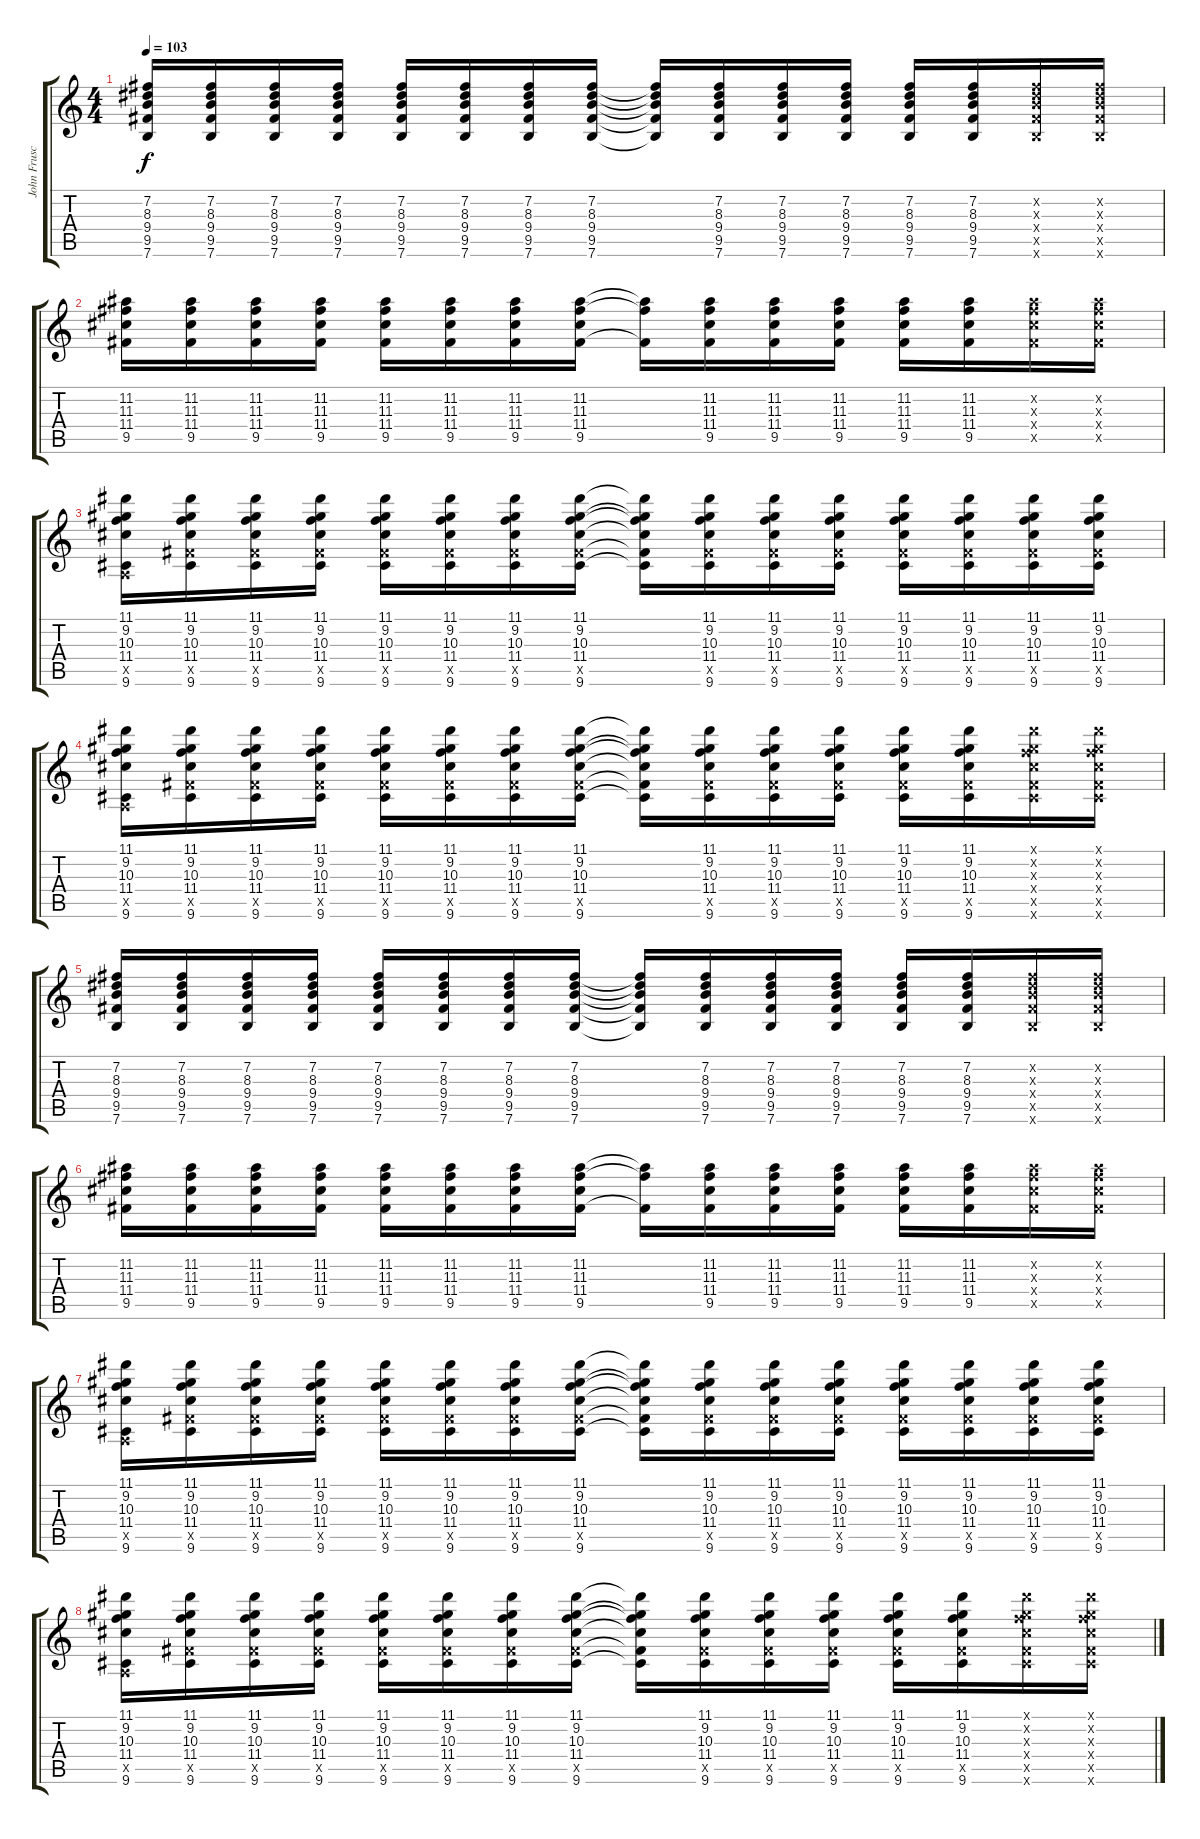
\track ("John Frusciante - Guitar" "John Frusc") {instrument electricguitarclean}
\staff {score tabs}
\tuning (E4 B3 G3 D3 A2 E2) {hide}
\ts (4 4)
\tempo 103
\clef g2
\ks c
(7.2 8.3 9.4 9.5 7.6).16{dy f} (7.2 8.3 9.4 9.5 7.6).16 (7.2 8.3 9.4 9.5 7.6).16 (7.2 8.3 9.4 9.5 7.6).16 (7.2 8.3 9.4 9.5 7.6).16 (7.2 8.3 9.4 9.5 7.6).16 (7.2 8.3 9.4 9.5 7.6).16 (7.2 8.3 9.4 9.5 7.6).16 (7.2{t} 8.3{t} 9.4{t} 9.5{t} 7.6{t}).16 (7.2 8.3 9.4 9.5 7.6).16 (7.2 8.3 9.4 9.5 7.6).16 (7.2 8.3 9.4 9.5 7.6).16 (7.2 8.3 9.4 9.5 7.6).16 (7.2 8.3 9.4 9.5 7.6).16 (7.2{x} 8.3{x} 9.4{x} 9.5{x} 7.6{x}).16 (7.2{x} 8.3{x} 9.4{x} 9.5{x} 7.6{x}).16 |
(11.2 11.3 11.4 9.5).16 (11.2 11.3 11.4 9.5).16 (11.2 11.3 11.4 9.5).16 (11.2 11.3 11.4 9.5).16 (11.2 11.3 11.4 9.5).16 (11.2 11.3 11.4 9.5).16 (11.2 11.3 11.4 9.5).16 (11.2 11.3 11.4 9.5).16 (11.2{t} 11.3{t} 9.5{t}).16 (11.2 11.3 11.4 9.5).16 (11.2 11.3 11.4 9.5).16 (11.2 11.3 11.4 9.5).16 (11.2 11.3 11.4 9.5).16 (11.2 11.3 11.4 9.5).16 (11.2{x} 11.3{x} 11.4{x} 9.5{x}).16 (11.2{x} 11.3{x} 11.4{x} 9.5{x}).16 |
(11.1 9.2 10.3 11.4 0.5{x} 9.6).16 (11.1 9.2 10.3 11.4 9.5{x} 9.6).16 (11.1 9.2 10.3 11.4 9.5{x} 9.6).16 (11.1 9.2 10.3 11.4 9.5{x} 9.6).16 (11.1 9.2 10.3 11.4 9.5{x} 9.6).16 (11.1 9.2 10.3 11.4 9.5{x} 9.6).16 (11.1 9.2 10.3 11.4 9.5{x} 9.6).16 (11.1 9.2 10.3 11.4 9.5{x} 9.6).16 (11.1{t} 9.2{t} 10.3{t} 11.4{t} 9.5{t} 9.6{t}).16 (11.1 9.2 10.3 11.4 9.5{x} 9.6).16 (11.1 9.2 10.3 11.4 9.5{x} 9.6).16 (11.1 9.2 10.3 11.4 9.5{x} 9.6).16 (11.1 9.2 10.3 11.4 9.5{x} 9.6).16 (11.1 9.2 10.3 11.4 9.5{x} 9.6).16 (11.1 9.2 10.3 11.4 9.5{x} 9.6).16 (11.1 9.2 10.3 11.4 9.5{x} 9.6).16 |
(11.1 9.2 10.3 11.4 0.5{x} 9.6).16 (11.1 9.2 10.3 11.4 9.5{x} 9.6).16 (11.1 9.2 10.3 11.4 9.5{x} 9.6).16 (11.1 9.2 10.3 11.4 9.5{x} 9.6).16 (11.1 9.2 10.3 11.4 9.5{x} 9.6).16 (11.1 9.2 10.3 11.4 9.5{x} 9.6).16 (11.1 9.2 10.3 11.4 9.5{x} 9.6).16 (11.1 9.2 10.3 11.4 9.5{x} 9.6).16 (11.1{t} 9.2{t} 10.3{t} 11.4{t} 9.5{t} 9.6{t}).16 (11.1 9.2 10.3 11.4 9.5{x} 9.6).16 (11.1 9.2 10.3 11.4 9.5{x} 9.6).16 (11.1 9.2 10.3 11.4 9.5{x} 9.6).16 (11.1 9.2 10.3 11.4 9.5{x} 9.6).16 (11.1 9.2 10.3 11.4 9.5{x} 9.6).16 (11.1{x} 9.2{x} 10.3{x} 11.4{x} 9.5{x} 9.6{x}).16 (11.1{x} 9.2{x} 10.3{x} 11.4{x} 9.5{x} 9.6{x}).16 |
(7.2 8.3 9.4 9.5 7.6).16 (7.2 8.3 9.4 9.5 7.6).16 (7.2 8.3 9.4 9.5 7.6).16 (7.2 8.3 9.4 9.5 7.6).16 (7.2 8.3 9.4 9.5 7.6).16 (7.2 8.3 9.4 9.5 7.6).16 (7.2 8.3 9.4 9.5 7.6).16 (7.2 8.3 9.4 9.5 7.6).16 (7.2{t} 8.3{t} 9.4{t} 9.5{t} 7.6{t}).16 (7.2 8.3 9.4 9.5 7.6).16 (7.2 8.3 9.4 9.5 7.6).16 (7.2 8.3 9.4 9.5 7.6).16 (7.2 8.3 9.4 9.5 7.6).16 (7.2 8.3 9.4 9.5 7.6).16 (7.2{x} 8.3{x} 9.4{x} 9.5{x} 7.6{x}).16 (7.2{x} 8.3{x} 9.4{x} 9.5{x} 7.6{x}).16 |
(11.2 11.3 11.4 9.5).16 (11.2 11.3 11.4 9.5).16 (11.2 11.3 11.4 9.5).16 (11.2 11.3 11.4 9.5).16 (11.2 11.3 11.4 9.5).16 (11.2 11.3 11.4 9.5).16 (11.2 11.3 11.4 9.5).16 (11.2 11.3 11.4 9.5).16 (11.2{t} 11.3{t} 9.5{t}).16 (11.2 11.3 11.4 9.5).16 (11.2 11.3 11.4 9.5).16 (11.2 11.3 11.4 9.5).16 (11.2 11.3 11.4 9.5).16 (11.2 11.3 11.4 9.5).16 (11.2{x} 11.3{x} 11.4{x} 9.5{x}).16 (11.2{x} 11.3{x} 11.4{x} 9.5{x}).16 |
(11.1 9.2 10.3 11.4 0.5{x} 9.6).16 (11.1 9.2 10.3 11.4 9.5{x} 9.6).16 (11.1 9.2 10.3 11.4 9.5{x} 9.6).16 (11.1 9.2 10.3 11.4 9.5{x} 9.6).16 (11.1 9.2 10.3 11.4 9.5{x} 9.6).16 (11.1 9.2 10.3 11.4 9.5{x} 9.6).16 (11.1 9.2 10.3 11.4 9.5{x} 9.6).16 (11.1 9.2 10.3 11.4 9.5{x} 9.6).16 (11.1{t} 9.2{t} 10.3{t} 11.4{t} 9.5{t} 9.6{t}).16 (11.1 9.2 10.3 11.4 9.5{x} 9.6).16 (11.1 9.2 10.3 11.4 9.5{x} 9.6).16 (11.1 9.2 10.3 11.4 9.5{x} 9.6).16 (11.1 9.2 10.3 11.4 9.5{x} 9.6).16 (11.1 9.2 10.3 11.4 9.5{x} 9.6).16 (11.1 9.2 10.3 11.4 9.5{x} 9.6).16 (11.1 9.2 10.3 11.4 9.5{x} 9.6).16 |
(11.1 9.2 10.3 11.4 0.5{x} 9.6).16 (11.1 9.2 10.3 11.4 9.5{x} 9.6).16 (11.1 9.2 10.3 11.4 9.5{x} 9.6).16 (11.1 9.2 10.3 11.4 9.5{x} 9.6).16 (11.1 9.2 10.3 11.4 9.5{x} 9.6).16 (11.1 9.2 10.3 11.4 9.5{x} 9.6).16 (11.1 9.2 10.3 11.4 9.5{x} 9.6).16 (11.1 9.2 10.3 11.4 9.5{x} 9.6).16 (11.1{t} 9.2{t} 10.3{t} 11.4{t} 9.5{t} 9.6{t}).16 (11.1 9.2 10.3 11.4 9.5{x} 9.6).16 (11.1 9.2 10.3 11.4 9.5{x} 9.6).16 (11.1 9.2 10.3 11.4 9.5{x} 9.6).16 (11.1 9.2 10.3 11.4 9.5{x} 9.6).16 (11.1 9.2 10.3 11.4 9.5{x} 9.6).16 (11.1{x} 9.2{x} 10.3{x} 11.4{x} 9.5{x} 9.6{x}).16 (11.1{x} 9.2{x} 10.3{x} 11.4{x} 9.5{x} 9.6{x}).16
